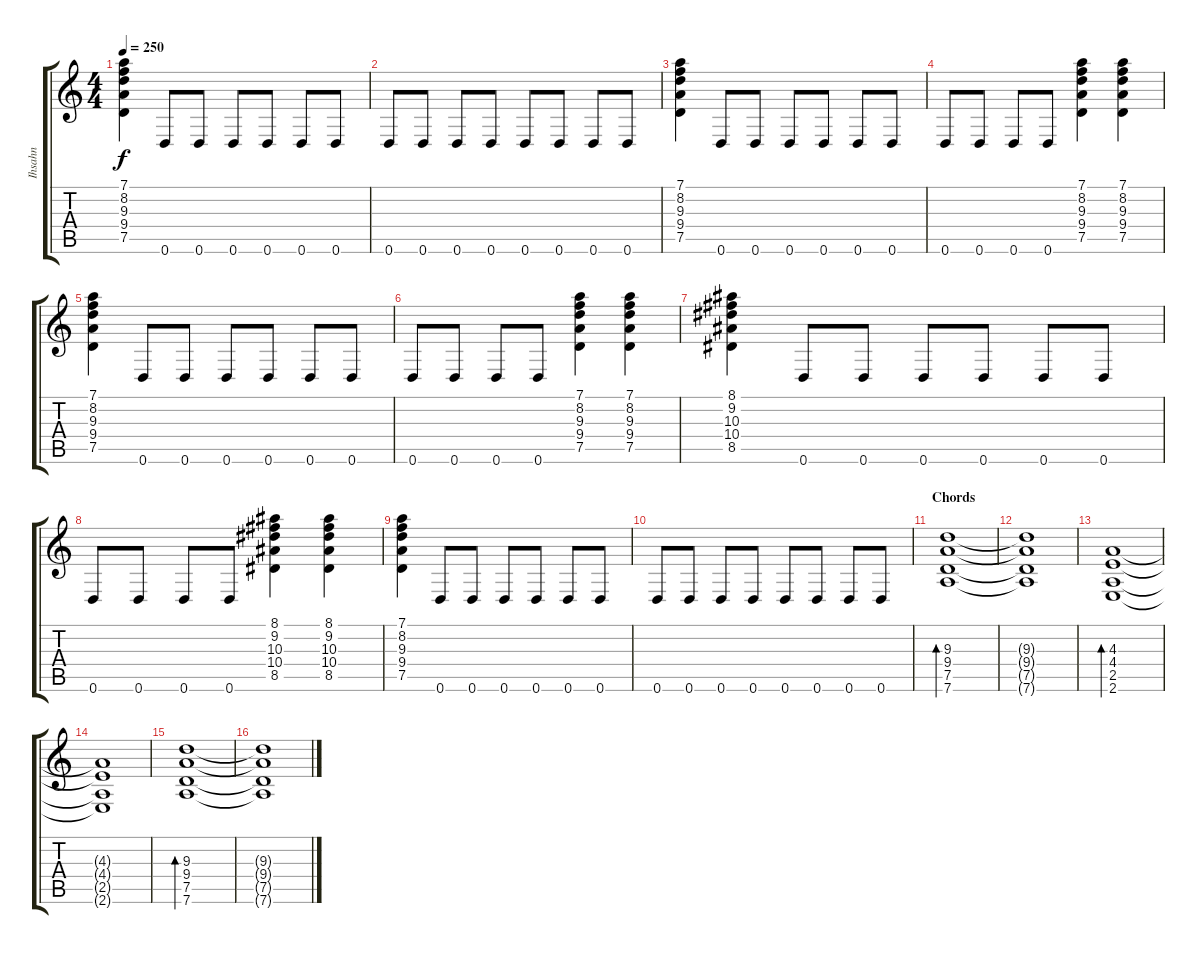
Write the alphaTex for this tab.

\track ("Ihsahn" "Ihsahn") {instrument distortionguitar}
\staff {score tabs}
\tuning (D4 A3 F3 C3 G2 D2) {hide}
\ts (4 4)
\tempo 250
\clef g2
\ks c
(7.1 8.2 9.3 9.4 7.5).4{dy f} 0.6.8 0.6.8 0.6.8 0.6.8 0.6.8 0.6.8 |
0.6.8 0.6.8 0.6.8 0.6.8 0.6.8 0.6.8 0.6.8 0.6.8 |
(7.1 8.2 9.3 9.4 7.5).4 0.6.8 0.6.8 0.6.8 0.6.8 0.6.8 0.6.8 |
0.6.8 0.6.8 0.6.8 0.6.8 (7.1 8.2 9.3 9.4 7.5).4 (7.1 8.2 9.3 9.4 7.5).4 |
(7.1 8.2 9.3 9.4 7.5).4 0.6.8 0.6.8 0.6.8 0.6.8 0.6.8 0.6.8 |
0.6.8 0.6.8 0.6.8 0.6.8 (7.1 8.2 9.3 9.4 7.5).4 (7.1 8.2 9.3 9.4 7.5).4 |
(8.1 9.2 10.3 10.4 8.5).4 0.6.8 0.6.8 0.6.8 0.6.8 0.6.8 0.6.8 |
0.6.8 0.6.8 0.6.8 0.6.8 (8.1 9.2 10.3 10.4 8.5).4 (8.1 9.2 10.3 10.4 8.5).4 |
(7.1 8.2 9.3 9.4 7.5).4 0.6.8 0.6.8 0.6.8 0.6.8 0.6.8 0.6.8 |
0.6.8 0.6.8 0.6.8 0.6.8 0.6.8 0.6.8 0.6.8 0.6.8 |
\section ("" "Chords")
(9.3 9.4 7.5 7.6).1{bd 240} |
(9.3{t} 9.4{t} 7.5{t} 7.6{t}).1 |
(4.3 4.4 2.5 2.6).1{bd 240} |
(4.3{t} 4.4{t} 2.5{t} 2.6{t}).1 |
(9.3 9.4 7.5 7.6).1{bd 240} |
(9.3{t} 9.4{t} 7.5{t} 7.6{t}).1
